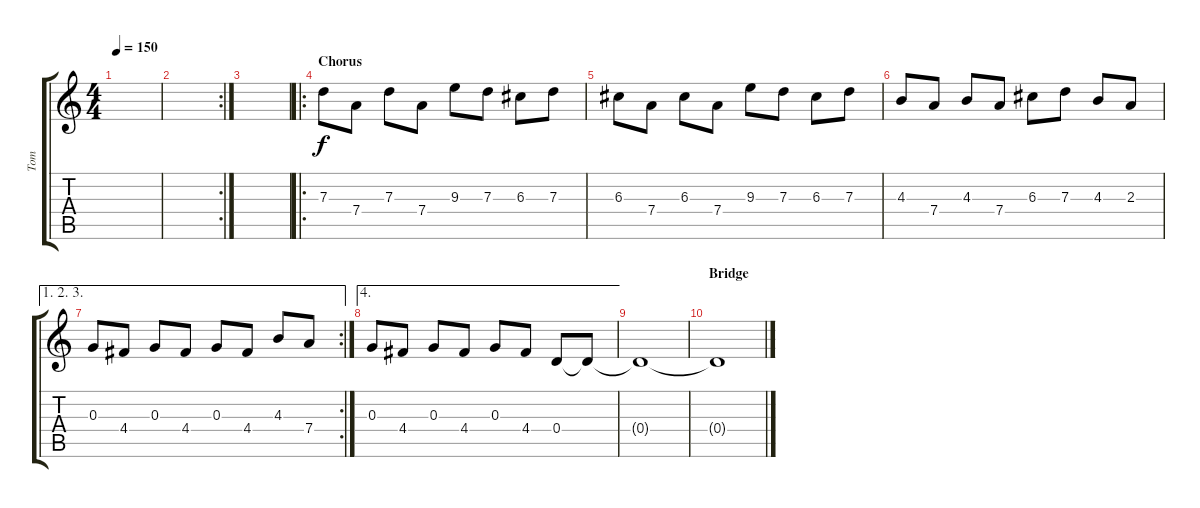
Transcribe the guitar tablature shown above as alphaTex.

\track ("Tom" "Tom") {instrument distortionguitar}
\staff {score tabs}
\tuning (E4 B3 G3 D3 A2 D2) {hide}
\ts (4 4)
\tempo 150
\clef g2
\ks c
|
\rc 2
|
|
\ro
\section ("" "Chorus")
7.3.8{instrument distortionguitar} 7.4.8 7.3.8 7.4.8 9.3.8 7.3.8 6.3.8 7.3.8 |
6.3.8 7.4.8 6.3.8 7.4.8 9.3.8 7.3.8 6.3.8 7.3.8 |
4.3.8 7.4.8 4.3.8 7.4.8 6.3.8 7.3.8 4.3.8 2.3.8 |
\ae (1 2 3)
\rc 2
0.3.8 4.4.8 0.3.8 4.4.8 0.3.8 4.4.8 4.3.8 7.4.8 |
\ae 4
0.3.8 4.4.8 0.3.8 4.4.8 0.3.8 4.4.8 0.4.8 0.4{t}.8 |
0.4{t}.1 |
\section ("" "Bridge")
0.4{t}.1
